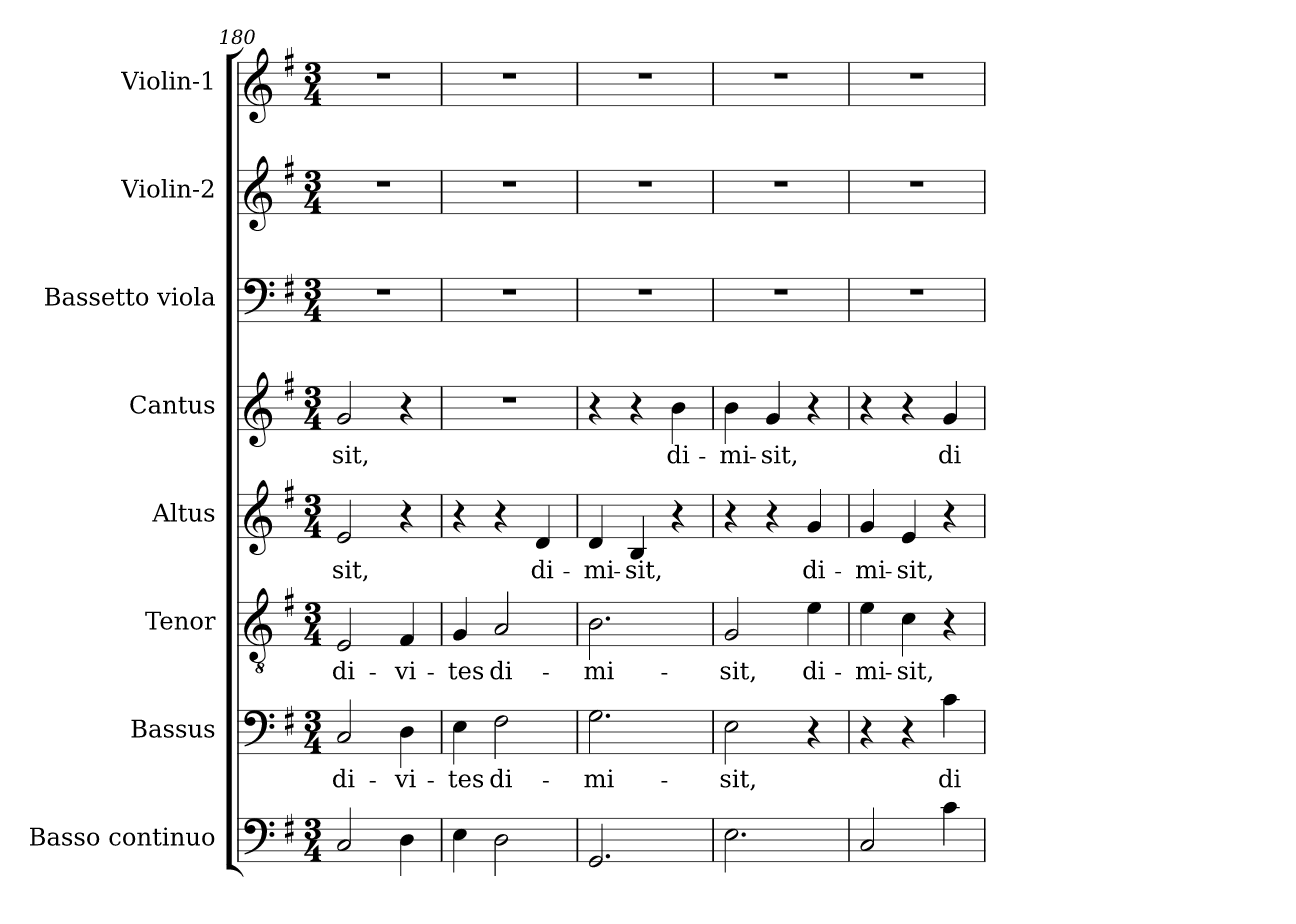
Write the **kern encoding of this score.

**kern	**kern	**text	**kern	**text	**kern	**text	**kern	**text	**kern	**kern	**kern
*part8	*part7	*part7	*part6	*part6	*part5	*part5	*part4	*part4	*part3	*part2	*part1
*staff8	*staff7	*staff7	*staff6	*staff6	*staff5	*staff5	*staff4	*staff4	*staff3	*staff2	*staff1
*I"Basso continuo	*I"Bassus	*	*I"Tenor	*	*I"Altus	*	*I"Cantus	*	*I"Bassetto viola	*I"Violin-2	*I"Violin-1
*I'BC	*I'B	*	*I'T	*	*I'A	*	*I'C	*	*	*I'Vi2	*I'Vi1
*clefF4	*clefF4	*	*clefGv2	*	*clefG2	*	*clefG2	*	*clefF4	*clefG2	*clefG2
*k[f#]	*k[f#]	*	*k[f#]	*	*k[f#]	*	*k[f#]	*	*k[f#]	*k[f#]	*k[f#]
*G:	*G:	*	*G:	*	*G:	*	*G:	*	*G:	*G:	*G:
*M3/4	*M3/4	*	*M3/4	*	*M3/4	*	*M3/4	*	*M3/4	*M3/4	*M3/4
=180	=180	=180	=180	=180	=180	=180	=180	=180	=180	=180	=180
!	!	!LO:LY:b	!	!LO:LY:b	!	!LO:LY:b	!	!LO:LY:b	!	!	!
2C/	2C/	di-	2E/	di-	2e/	-sit,	2g/	-sit,	2.r	2.r	2.r
!	!	!LO:LY:b	!	!LO:LY:b	!	!	!	!	!	!	!
4D\	4D\	-vi-	4F#/	-vi-	4r	.	4r	.	.	.	.
!!LO:PB:g=z
=181	=181	=181	=181	=181	=181	=181	=181	=181	=181	=181	=181
!	!	!LO:LY:b	!	!LO:LY:b	!	!	!	!	!	!	!
4E\	4E\	-tes	4G/	-tes	4r	.	2.r	.	2.r	2.r	2.r
!	!	!LO:LY:b	!	!LO:LY:b	!	!	!	!	!	!	!
2D\	2F#\	di-	2A/	di-	4r	.	.	.	.	.	.
!	!	!	!	!	!	!LO:LY:b	!	!	!	!	!
.	.	.	.	.	4d/	di-	.	.	.	.	.
=182	=182	=182	=182	=182	=182	=182	=182	=182	=182	=182	=182
!	!	!LO:LY:b	!	!LO:LY:b	!	!LO:LY:b	!	!	!	!	!
2.GG/	2.G\	-mi-	2.B\	-mi-	4d/	-mi-	4r	.	2.r	2.r	2.r
!	!	!	!	!	!	!LO:LY:b	!	!	!	!	!
.	.	.	.	.	4B/	-sit,	4r	.	.	.	.
!	!	!	!	!	!	!	!	!LO:LY:b	!	!	!
.	.	.	.	.	4r	.	4b\	di-	.	.	.
=183	=183	=183	=183	=183	=183	=183	=183	=183	=183	=183	=183
!	!	!LO:LY:b	!	!LO:LY:b	!	!	!	!LO:LY:b	!	!	!
2.E\	2E\	-sit,	2G/	-sit,	4r	.	4b\	-mi-	2.r	2.r	2.r
!	!	!	!	!	!	!	!	!LO:LY:b	!	!	!
.	.	.	.	.	4r	.	4g/	-sit,	.	.	.
!	!	!	!	!LO:LY:b	!	!LO:LY:b	!	!	!	!	!
.	4r	.	4e\	di-	4g/	di-	4r	.	.	.	.
=184	=184	=184	=184	=184	=184	=184	=184	=184	=184	=184	=184
!	!	!	!	!LO:LY:b	!	!LO:LY:b	!	!	!	!	!
2C/	4r	.	4e\	-mi-	4g/	-mi-	4r	.	2.r	2.r	2.r
!	!	!	!	!LO:LY:b	!	!LO:LY:b	!	!	!	!	!
.	4r	.	4c\	-sit,	4e/	-sit,	4r	.	.	.	.
!	!	!LO:LY:b	!	!	!	!	!	!LO:LY:b	!	!	!
4c\	4c\	di-	4r	.	4r	.	4g/	di-	.	.	.
=	=	=	=	=	=	=	=	=	=	=	=
*-	*-	*-	*-	*-	*-	*-	*-	*-	*-	*-	*-
